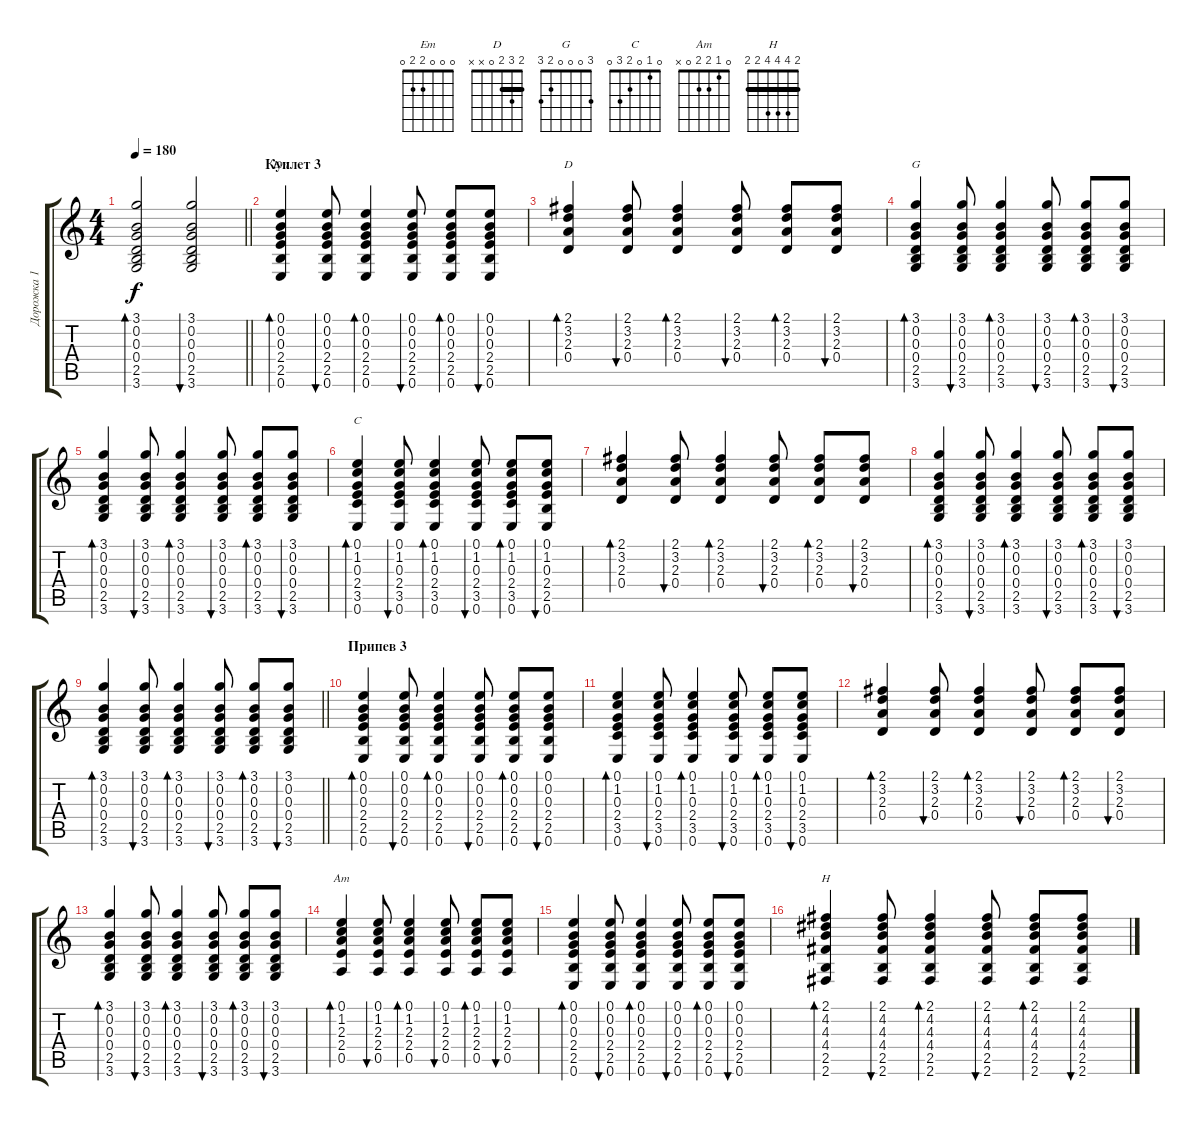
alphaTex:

\track ("Дорожка 1" "Дорожка 1") {instrument acousticguitarsteel}
\staff {score tabs}
\tuning (E4 B3 G3 D3 A2 E2) {hide}
\chord ("Em" 0 0 0 2 2 0)
\chord ("D" 2 3 2 0 x x) {barre 2}
\chord ("G" 3 0 0 0 2 3)
\chord ("C" 0 1 0 2 3 0)
\chord ("Am" 0 1 2 2 0 x)
\chord ("H" 2 4 4 4 2 2) {barre 2}
\ts (4 4)
\tempo 180
\clef g2
\barLineRight lightlight
\ks c
(3.1 0.2 0.3 0.4 2.5 3.6).2{bd 30 dy f} (3.1 0.2 0.3 0.4 2.5 3.6).2{bu 30} |
\section ("" "Куплет 3")
(0.1 0.2 0.3 2.4 2.5 0.6).4{bd 30 ch "Em"} (0.1 0.2 0.3 2.4 2.5 0.6).8{bu 30} (0.1 0.2 0.3 2.4 2.5 0.6).4{bd 30} (0.1 0.2 0.3 2.4 2.5 0.6).8{bu 30} (0.1 0.2 0.3 2.4 2.5 0.6).8{bd 30} (0.1 0.2 0.3 2.4 2.5 0.6).8{bu 30} |
(2.1 3.2 2.3 0.4).4{bd 30 ch "D"} (2.1 3.2 2.3 0.4).8{bu 30} (2.1 3.2 2.3 0.4).4{bd 30} (2.1 3.2 2.3 0.4).8{bu 30} (2.1 3.2 2.3 0.4).8{bd 30} (2.1 3.2 2.3 0.4).8{bu 30} |
(3.1 0.2 0.3 0.4 2.5 3.6).4{bd 30 ch "G"} (3.1 0.2 0.3 0.4 2.5 3.6).8{bu 30} (3.1 0.2 0.3 0.4 2.5 3.6).4{bd 30} (3.1 0.2 0.3 0.4 2.5 3.6).8{bu 30} (3.1 0.2 0.3 0.4 2.5 3.6).8{bd 30} (3.1 0.2 0.3 0.4 2.5 3.6).8{bu 30} |
(3.1 0.2 0.3 0.4 2.5 3.6).4{bd 30} (3.1 0.2 0.3 0.4 2.5 3.6).8{bu 30} (3.1 0.2 0.3 0.4 2.5 3.6).4{bd 30} (3.1 0.2 0.3 0.4 2.5 3.6).8{bu 30} (3.1 0.2 0.3 0.4 2.5 3.6).8{bd 30} (3.1 0.2 0.3 0.4 2.5 3.6).8{bu 30} |
(0.1 1.2 0.3 2.4 3.5 0.6).4{bd 30 ch "C"} (0.1 1.2 0.3 2.4 3.5 0.6).8{bu 30} (0.1 1.2 0.3 2.4 3.5 0.6).4{bd 30} (0.1 1.2 0.3 2.4 3.5 0.6).8{bu 30} (0.1 1.2 0.3 2.4 3.5 0.6).8{bd 30} (0.1 1.2 0.3 2.4 2.5 0.6).8{bu 30} |
(2.1 3.2 2.3 0.4).4{bd 30} (2.1 3.2 2.3 0.4).8{bu 30} (2.1 3.2 2.3 0.4).4{bd 30} (2.1 3.2 2.3 0.4).8{bu 30} (2.1 3.2 2.3 0.4).8{bd 30} (2.1 3.2 2.3 0.4).8{bu 30} |
(3.1 0.2 0.3 0.4 2.5 3.6).4{bd 30} (3.1 0.2 0.3 0.4 2.5 3.6).8{bu 30} (3.1 0.2 0.3 0.4 2.5 3.6).4{bd 30} (3.1 0.2 0.3 0.4 2.5 3.6).8{bu 30} (3.1 0.2 0.3 0.4 2.5 3.6).8{bd 30} (3.1 0.2 0.3 0.4 2.5 3.6).8{bu 30} |
\barLineRight lightlight
(3.1 0.2 0.3 0.4 2.5 3.6).4{bd 30} (3.1 0.2 0.3 0.4 2.5 3.6).8{bu 30} (3.1 0.2 0.3 0.4 2.5 3.6).4{bd 30} (3.1 0.2 0.3 0.4 2.5 3.6).8{bu 30} (3.1 0.2 0.3 0.4 2.5 3.6).8{bd 30} (3.1 0.2 0.3 0.4 2.5 3.6).8{bu 30} |
\section ("" "Припев 3")
(0.1 0.2 0.3 2.4 2.5 0.6).4{bd 30} (0.1 0.2 0.3 2.4 2.5 0.6).8{bu 30} (0.1 0.2 0.3 2.4 2.5 0.6).4{bd 30} (0.1 0.2 0.3 2.4 2.5 0.6).8{bu 30} (0.1 0.2 0.3 2.4 2.5 0.6).8{bd 30} (0.1 0.2 0.3 2.4 2.5 0.6).8{bu 30} |
(0.1 1.2 0.3 2.4 3.5 0.6).4{bd 30} (0.1 1.2 0.3 2.4 3.5 0.6).8{bu 30} (0.1 1.2 0.3 2.4 3.5 0.6).4{bd 30} (0.1 1.2 0.3 2.4 3.5 0.6).8{bu 30} (0.1 1.2 0.3 2.4 3.5 0.6).8{bd 30} (0.1 1.2 0.3 2.4 3.5 0.6).8{bu 30} |
(2.1 3.2 2.3 0.4).4{bd 30} (2.1 3.2 2.3 0.4).8{bu 30} (2.1 3.2 2.3 0.4).4{bd 30} (2.1 3.2 2.3 0.4).8{bu 30} (2.1 3.2 2.3 0.4).8{bd 30} (2.1 3.2 2.3 0.4).8{bu 30} |
(3.1 0.2 0.3 0.4 2.5 3.6).4{bd 30} (3.1 0.2 0.3 0.4 2.5 3.6).8{bu 30} (3.1 0.2 0.3 0.4 2.5 3.6).4{bd 30} (3.1 0.2 0.3 0.4 2.5 3.6).8{bu 30} (3.1 0.2 0.3 0.4 2.5 3.6).8{bd 30} (3.1 0.2 0.3 0.4 2.5 3.6).8{bu 30} |
(0.1 1.2 2.3 2.4 0.5).4{bd 30 ch "Am"} (0.1 1.2 2.3 2.4 0.5).8{bu 30} (0.1 1.2 2.3 2.4 0.5).4{bd 30} (0.1 1.2 2.3 2.4 0.5).8{bu 30} (0.1 1.2 2.3 2.4 0.5).8{bd 30} (0.1 1.2 2.3 2.4 0.5).8{bu 30} |
(0.1 0.2 0.3 2.4 2.5 0.6).4{bd 30} (0.1 0.2 0.3 2.4 2.5 0.6).8{bu 30} (0.1 0.2 0.3 2.4 2.5 0.6).4{bd 30} (0.1 0.2 0.3 2.4 2.5 0.6).8{bu 30} (0.1 0.2 0.3 2.4 2.5 0.6).8{bd 30} (0.1 0.2 0.3 2.4 2.5 0.6).8{bu 30} |
(2.1 4.2 4.3 4.4 2.5 2.6).4{bd 30 ch "H"} (2.1 4.2 4.3 4.4 2.5 2.6).8{bu 30} (2.1 4.2 4.3 4.4 2.5 2.6).4{bd 30} (2.1 4.2 4.3 4.4 2.5 2.6).8{bu 30} (2.1 4.2 4.3 4.4 2.5 2.6).8{bd 30} (2.1 4.2 4.3 4.4 2.5 2.6).8{bu 30}
